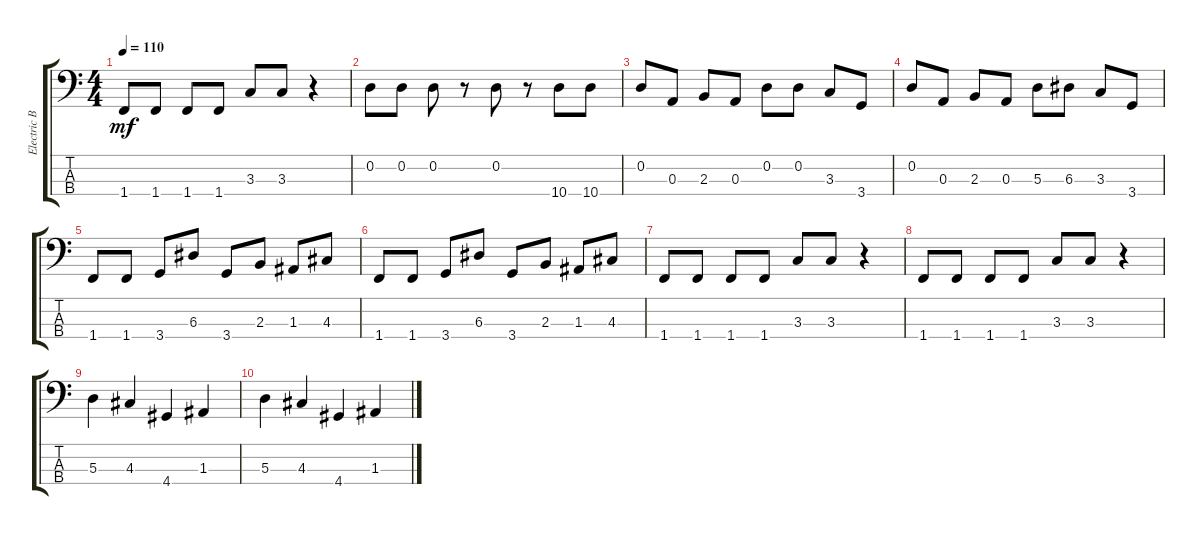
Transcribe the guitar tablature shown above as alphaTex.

\track ("Electric Bass" "Electric B") {instrument electricbassfinger}
\staff {score tabs}
\tuning (G2 D2 A1 E1) {hide}
\ts (4 4)
\tempo 110
\clef f4
\ks c
1.4.8{dy mf} 1.4.8 1.4.8 1.4.8 3.3.8 3.3.8 r.4 |
0.2.8 0.2.8 0.2.8 r.8 0.2.8 r.8 10.4.8 10.4.8 |
0.2.8 0.3.8 2.3.8 0.3.8 0.2.8 0.2.8 3.3.8 3.4.8 |
0.2.8 0.3.8 2.3.8 0.3.8 5.3.8 6.3.8 3.3.8 3.4.8 |
1.4.8 1.4.8 3.4.8 6.3.8 3.4.8 2.3.8 1.3.8 4.3.8 |
1.4.8 1.4.8 3.4.8 6.3.8 3.4.8 2.3.8 1.3.8 4.3.8 |
1.4.8 1.4.8 1.4.8 1.4.8 3.3.8 3.3.8 r.4 |
1.4.8 1.4.8 1.4.8 1.4.8 3.3.8 3.3.8 r.4 |
5.3.4 4.3.4 4.4.4 1.3.4 |
5.3.4 4.3.4 4.4.4 1.3.4
